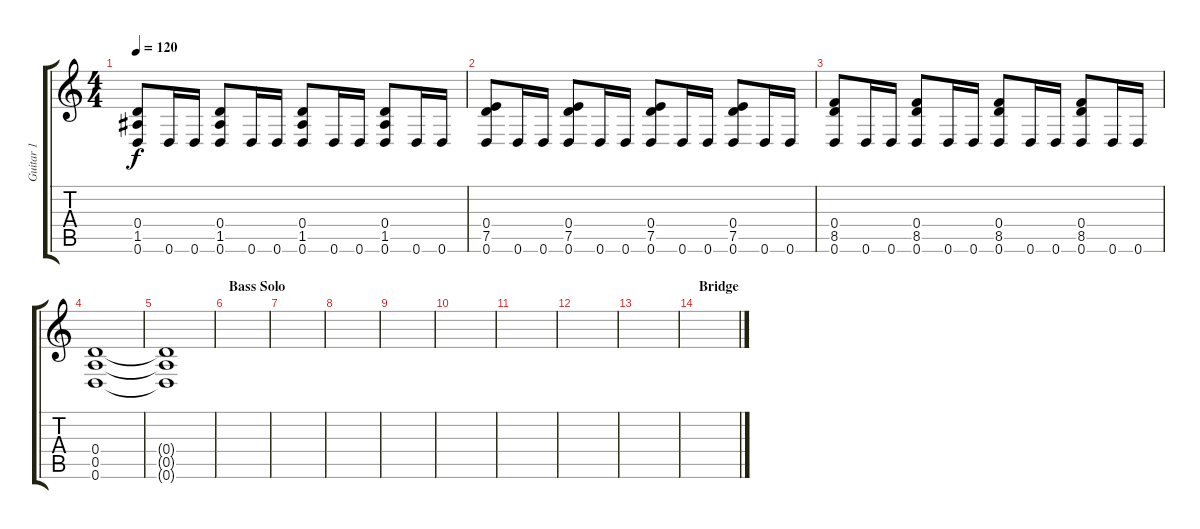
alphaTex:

\track ("Guitar 1" "Guitar 1") {instrument distortionguitar}
\staff {score tabs}
\tuning (E4 B3 G3 D3 A2 D2) {hide}
\ts (4 4)
\tempo 120
\clef g2
\ks c
(0.4 1.5 0.6).8{dy f} 0.6.16 0.6.16 (0.4 1.5 0.6).8 0.6.16 0.6.16 (0.4 1.5 0.6).8 0.6.16 0.6.16 (0.4 1.5 0.6).8 0.6.16 0.6.16 |
(0.4 7.5 0.6).8 0.6.16 0.6.16 (0.4 7.5 0.6).8 0.6.16 0.6.16 (0.4 7.5 0.6).8 0.6.16 0.6.16 (0.4 7.5 0.6).8 0.6.16 0.6.16 |
(0.4 8.5 0.6).8 0.6.16 0.6.16 (0.4 8.5 0.6).8 0.6.16 0.6.16 (0.4 8.5 0.6).8 0.6.16 0.6.16 (0.4 8.5 0.6).8 0.6.16 0.6.16 |
(0.4 0.5 0.6).1 |
(0.4{t} 0.5{t} 0.6{t}).1{volume 1} |
\section ("" "Bass Solo")
|
|
|
|
|
|
|
|
\section ("" "Bridge")
